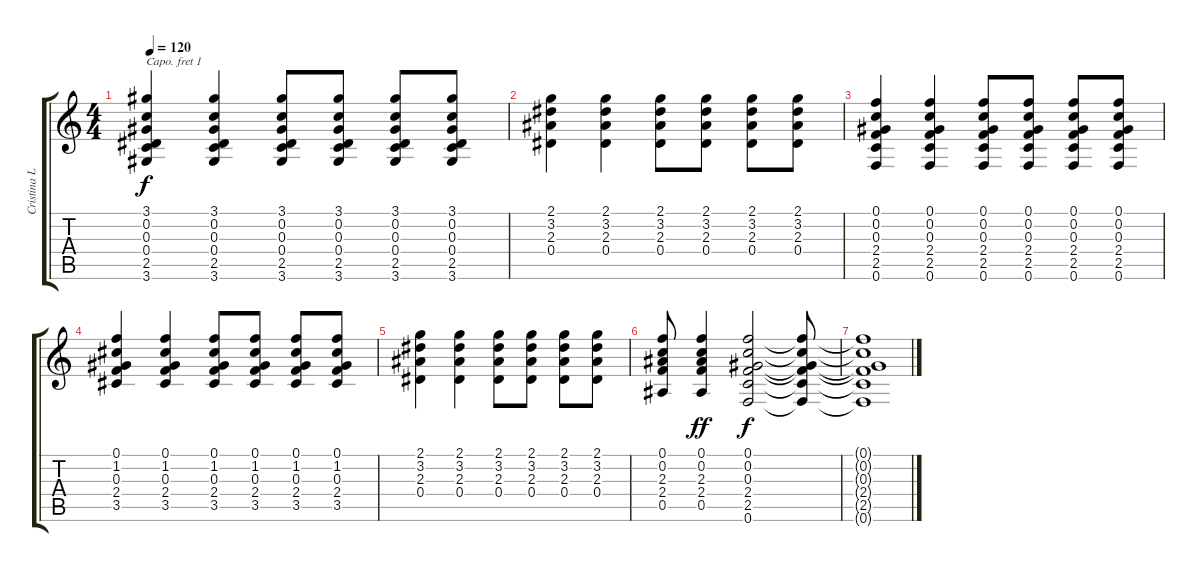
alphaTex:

\track ("Cristina Llanos" "Cristina L") {instrument electricguitarjazz}
\staff {score tabs}
\capo 1
\tuning (E4 B3 G3 D3 A2 E2) {hide}
\ts (4 4)
\tempo 120
\clef g2
\ks c
(3.1 0.2 0.3 0.4 2.5 3.6).4{dy f} (3.1 0.2 0.3 0.4 2.5 3.6).4 (3.1 0.2 0.3 0.4 2.5 3.6).8 (3.1 0.2 0.3 0.4 2.5 3.6).8 (3.1 0.2 0.3 0.4 2.5 3.6).8 (3.1 0.2 0.3 0.4 2.5 3.6).8 |
(2.1 3.2 2.3 0.4).4 (2.1 3.2 2.3 0.4).4 (2.1 3.2 2.3 0.4).8 (2.1 3.2 2.3 0.4).8 (2.1 3.2 2.3 0.4).8 (2.1 3.2 2.3 0.4).8 |
(0.1 0.2 0.3 2.4 2.5 0.6).4 (0.1 0.2 0.3 2.4 2.5 0.6).4 (0.1 0.2 0.3 2.4 2.5 0.6).8 (0.1 0.2 0.3 2.4 2.5 0.6).8 (0.1 0.2 0.3 2.4 2.5 0.6).8 (0.1 0.2 0.3 2.4 2.5 0.6).8 |
(0.1 1.2 0.3 2.4 3.5).4 (0.1 1.2 0.3 2.4 3.5).4 (0.1 1.2 0.3 2.4 3.5).8 (0.1 1.2 0.3 2.4 3.5).8 (0.1 1.2 0.3 2.4 3.5).8 (0.1 1.2 0.3 2.4 3.5).8 |
(2.1 3.2 2.3 0.4).4 (2.1 3.2 2.3 0.4).4 (2.1 3.2 2.3 0.4).8 (2.1 3.2 2.3 0.4).8 (2.1 3.2 2.3 0.4).8 (2.1 3.2 2.3 0.4).8 |
(0.1 0.2 2.3 2.4 0.5).8 (0.1 0.2 2.3 2.4 0.5).4{dy ff} (0.1 0.2 0.3 2.4 2.5 0.6).2{dy f} (0.1{t} 0.2{t} 0.3{t} 2.4{t} 2.5{t} 0.6{t}).8 |
(0.1{t} 0.2{t} 0.3{t} 2.4{t} 2.5{t} 0.6{t}).1
